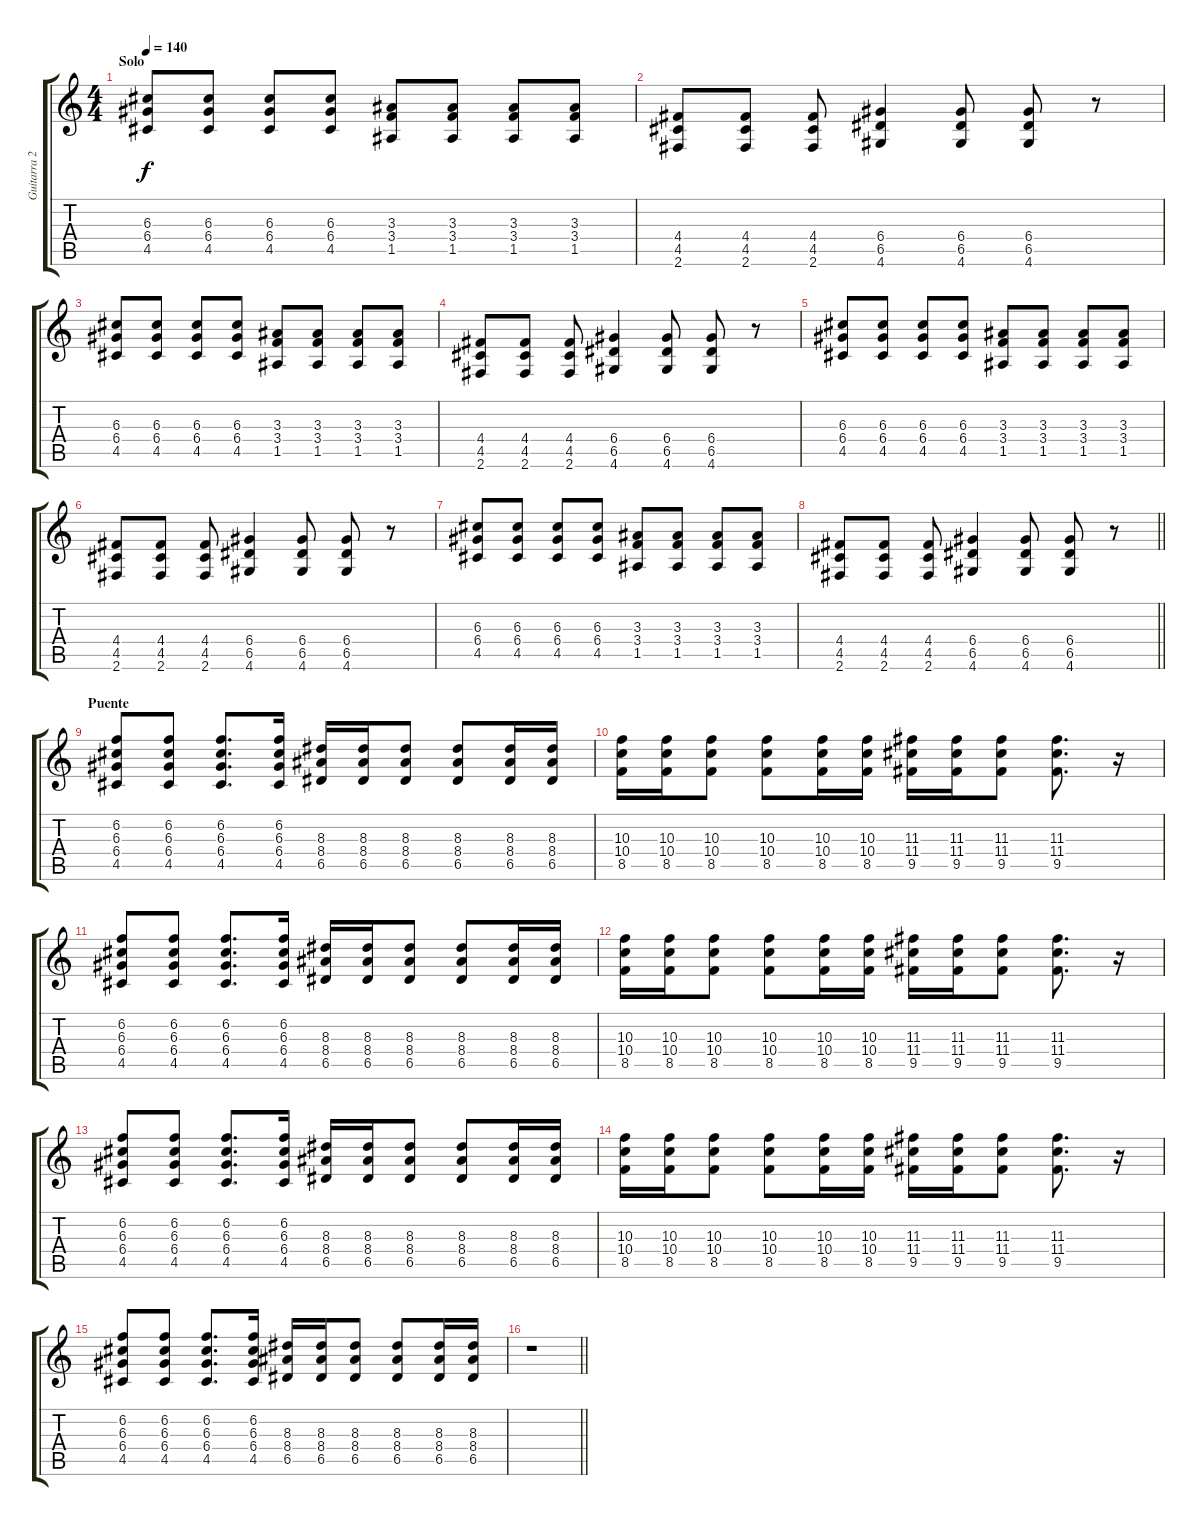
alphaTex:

\track ("Guitarra 2 (Noel)" "Guitarra 2") {instrument distortionguitar}
\staff {score tabs}
\tuning (E4 B3 G3 D3 A2 E2) {hide}
\ts (4 4)
\section ("" "Solo")
\tempo 140
\clef g2
\ks c
(6.3 6.4 4.5).8{dy f volume 12} (6.3 6.4 4.5).8 (6.3 6.4 4.5).8 (6.3 6.4 4.5).8 (3.3 3.4 1.5).8 (3.3 3.4 1.5).8 (3.3 3.4 1.5).8 (3.3 3.4 1.5).8 |
(4.4 4.5 2.6).8 (4.4 4.5 2.6).8 (4.4 4.5 2.6).8 (6.4 6.5 4.6).4 (6.4 6.5 4.6).8 (6.4 6.5 4.6).8 r.8 |
(6.3 6.4 4.5).8 (6.3 6.4 4.5).8 (6.3 6.4 4.5).8 (6.3 6.4 4.5).8 (3.3 3.4 1.5).8 (3.3 3.4 1.5).8 (3.3 3.4 1.5).8 (3.3 3.4 1.5).8 |
(4.4 4.5 2.6).8 (4.4 4.5 2.6).8 (4.4 4.5 2.6).8 (6.4 6.5 4.6).4 (6.4 6.5 4.6).8 (6.4 6.5 4.6).8 r.8 |
(6.3 6.4 4.5).8 (6.3 6.4 4.5).8 (6.3 6.4 4.5).8 (6.3 6.4 4.5).8 (3.3 3.4 1.5).8 (3.3 3.4 1.5).8 (3.3 3.4 1.5).8 (3.3 3.4 1.5).8 |
(4.4 4.5 2.6).8 (4.4 4.5 2.6).8 (4.4 4.5 2.6).8 (6.4 6.5 4.6).4 (6.4 6.5 4.6).8 (6.4 6.5 4.6).8 r.8 |
(6.3 6.4 4.5).8 (6.3 6.4 4.5).8 (6.3 6.4 4.5).8 (6.3 6.4 4.5).8 (3.3 3.4 1.5).8 (3.3 3.4 1.5).8 (3.3 3.4 1.5).8 (3.3 3.4 1.5).8 |
\barLineRight lightlight
(4.4 4.5 2.6).8 (4.4 4.5 2.6).8 (4.4 4.5 2.6).8 (6.4 6.5 4.6).4 (6.4 6.5 4.6).8 (6.4 6.5 4.6).8 r.8 |
\section ("" "Puente")
(6.2 6.3 6.4 4.5).8{volume 10 instrument electricguitarclean} (6.2 6.3 6.4 4.5).8 (6.2 6.3 6.4 4.5).8{d} (6.2 6.3 6.4 4.5).16 (8.3 8.4 6.5).16 (8.3 8.4 6.5).16 (8.3 8.4 6.5).8 (8.3 8.4 6.5).8 (8.3 8.4 6.5).16 (8.3 8.4 6.5).16 |
(10.3 10.4 8.5).16 (10.3 10.4 8.5).16 (10.3 10.4 8.5).8 (10.3 10.4 8.5).8 (10.3 10.4 8.5).16 (10.3 10.4 8.5).16 (11.3 11.4 9.5).16 (11.3 11.4 9.5).16 (11.3 11.4 9.5).8 (11.3 11.4 9.5).8{d} r.16 |
(6.2 6.3 6.4 4.5).8 (6.2 6.3 6.4 4.5).8 (6.2 6.3 6.4 4.5).8{d} (6.2 6.3 6.4 4.5).16 (8.3 8.4 6.5).16 (8.3 8.4 6.5).16 (8.3 8.4 6.5).8 (8.3 8.4 6.5).8 (8.3 8.4 6.5).16 (8.3 8.4 6.5).16 |
(10.3 10.4 8.5).16 (10.3 10.4 8.5).16 (10.3 10.4 8.5).8 (10.3 10.4 8.5).8 (10.3 10.4 8.5).16 (10.3 10.4 8.5).16 (11.3 11.4 9.5).16 (11.3 11.4 9.5).16 (11.3 11.4 9.5).8 (11.3 11.4 9.5).8{d} r.16 |
(6.2 6.3 6.4 4.5).8 (6.2 6.3 6.4 4.5).8 (6.2 6.3 6.4 4.5).8{d} (6.2 6.3 6.4 4.5).16 (8.3 8.4 6.5).16 (8.3 8.4 6.5).16 (8.3 8.4 6.5).8 (8.3 8.4 6.5).8 (8.3 8.4 6.5).16 (8.3 8.4 6.5).16 |
(10.3 10.4 8.5).16 (10.3 10.4 8.5).16 (10.3 10.4 8.5).8 (10.3 10.4 8.5).8 (10.3 10.4 8.5).16 (10.3 10.4 8.5).16 (11.3 11.4 9.5).16 (11.3 11.4 9.5).16 (11.3 11.4 9.5).8 (11.3 11.4 9.5).8{d} r.16 |
(6.2 6.3 6.4 4.5).8 (6.2 6.3 6.4 4.5).8 (6.2 6.3 6.4 4.5).8{d} (6.2 6.3 6.4 4.5).16 (8.3 8.4 6.5).16 (8.3 8.4 6.5).16 (8.3 8.4 6.5).8 (8.3 8.4 6.5).8 (8.3 8.4 6.5).16 (8.3 8.4 6.5).16 |
\barLineRight lightlight
r.1
